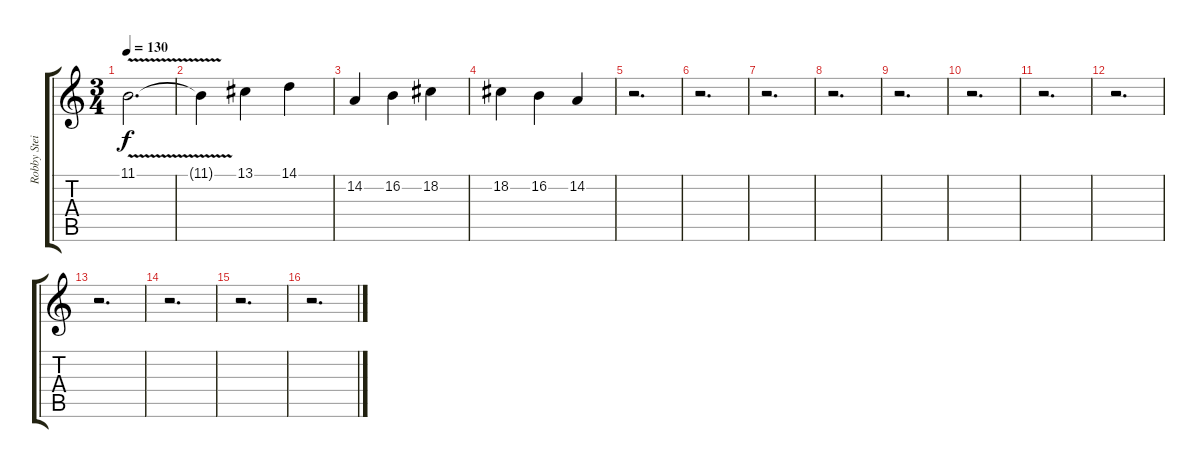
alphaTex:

\track ("Robby Steinhardt (Violin)" "Robby Stei") {instrument violin}
\staff {score tabs}
\tuning (C4 G3 Eb3 Bb2 F2 C2) {hide}
\ts (3 4)
\tempo 130
\clef g2
\ks c
11.1{v}.2{d dy f} |
11.1{t}.4 13.1.4 14.1.4 |
14.2.4 16.2.4 18.2.4 |
18.2.4 16.2.4 14.2.4 |
r.2{d} |
r.2{d} |
r.2{d} |
r.2{d} |
r.2{d} |
r.2{d} |
r.2{d} |
r.2{d} |
r.2{d} |
r.2{d} |
r.2{d} |
r.2{d}
